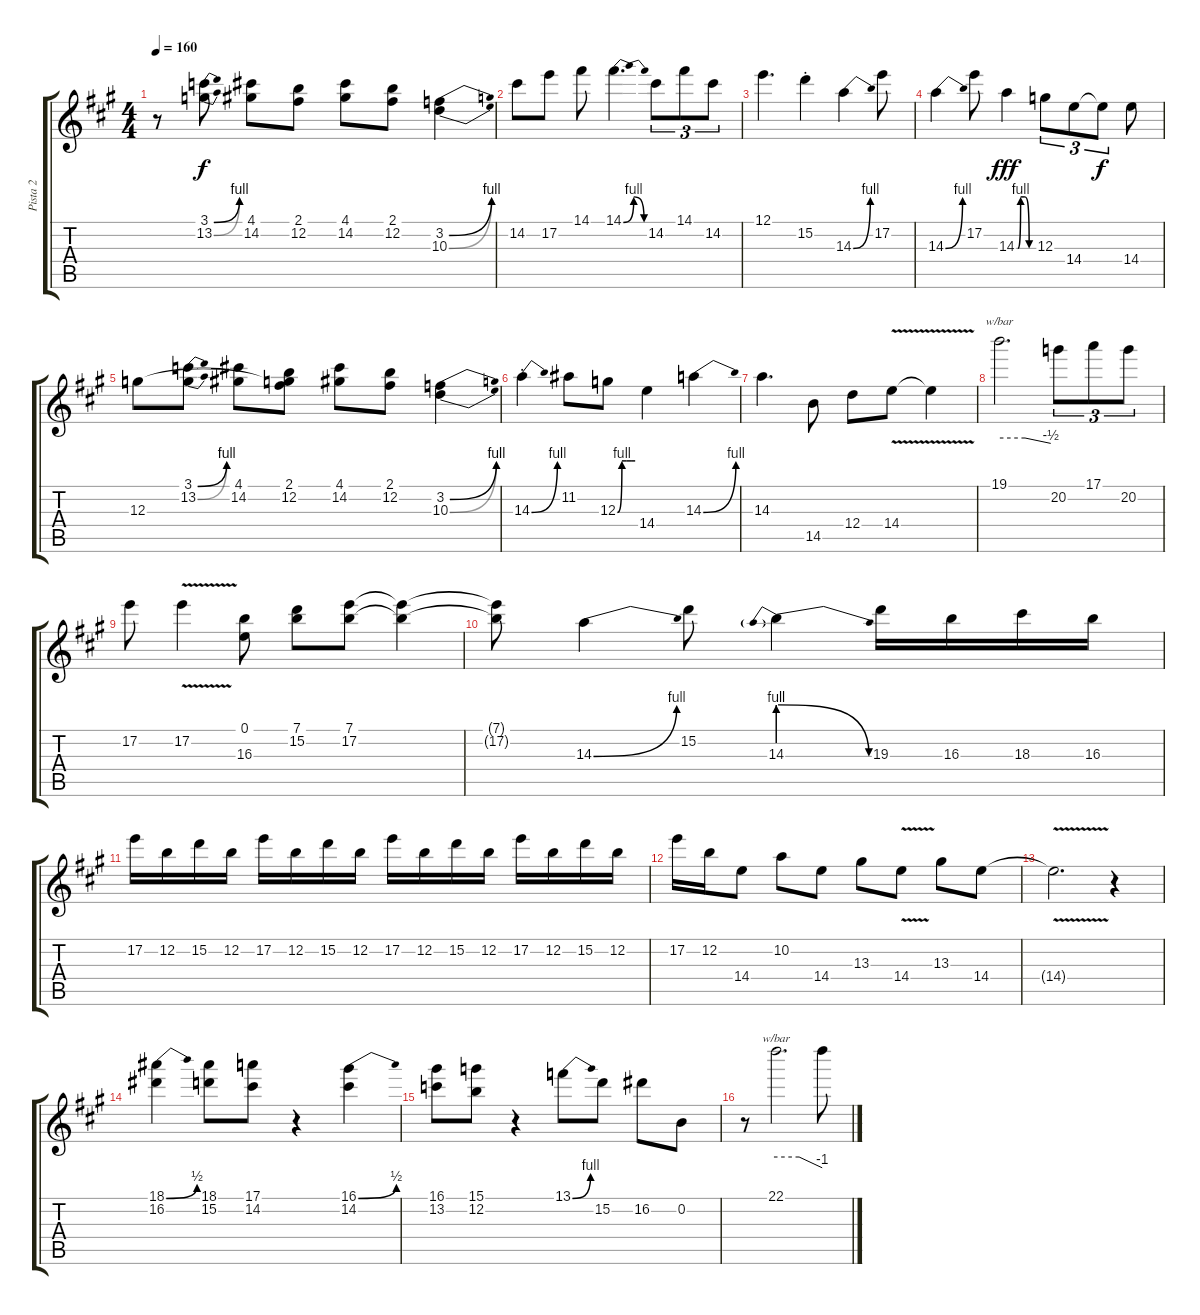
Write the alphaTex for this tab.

\track ("Pista 2" "Pista 2") {instrument distortionguitar}
\staff {score tabs}
\tuning (E4 B3 G3 D3 A2 E2) {hide}
\ts (4 4)
\tempo 160
\clef g2
\ks a
r.8{dy f} (3.1{be (bend 0 0 60 4)} 13.2{be (bend 0 0 60 4)}).8 (4.1 14.2).8 (2.1 12.2).8 (4.1 14.2).8 (2.1 12.2).8 (3.2{be (bend 0 0 60 4)} 10.3{be (bend 0 0 60 4)}).4 |
14.2.8 17.2.8 14.1.8 14.1{be (bendrelease 0 0 15 4 45 4 60 0)}.4{d} 14.2.8{tu (3 2)} 14.1.8{tu (3 2)} 14.2.8{tu (3 2)} |
12.1.4{d} 15.2{st}.4 14.3{be (bend 0 0 60 4)}.4 17.2.8 |
14.3{be (bend 0 0 60 4)}.4 17.2.8 14.3{be (custom 0 0 5 0 15 4 30 4 45 0 55 0 60 0)}.4{dy fff} 12.3.8{tu (3 2)} 14.4.8{tu (3 2)} 14.4{t}.8{tu (3 2) dy f} 14.4.8 |
12.3.8 (3.1{be (bend 0 0 60 4)} 13.2{be (bend 0 0 60 4)}).8 (4.1 14.2).8 (2.1 12.2 12.3{t}).8 (4.1 14.2).8 (2.1 12.2).8 (3.2{be (bend 0 0 60 4)} 10.3{be (bend 0 0 60 4)}).4 |
14.3{be (bend 0 0 60 4) st}.4 11.2.8 12.3{be (custom 0 0 15 4 30 4 46 4 60 4)}.8 14.4.4 14.3{be (bend 0 0 60 4)}.4 |
14.3.4{d} 14.5.8 12.4.8 14.4{v}.8 14.4{t}.4 |
19.1.2{d tbe (custom default 0 0 30 0 60 -2)} 20.2.8{tu (3 2)} 17.1.8{tu (3 2)} 20.2.8{tu (3 2)} |
17.2.8 17.2{v}.4 (0.1 16.3).8 (7.1 15.2).8 (7.1 17.2).8 (7.1{t} 17.2{t}).4 |
(7.1{t} 17.2{t}).8 14.3{be (bend 0 0 60 4)}.4 15.2.8 14.3{be (prebendrelease 0 4 60 0)}.4 19.3.16 16.3.16 18.3.16 16.3.16 |
17.2.16 12.2.16 15.2.16 12.2.16 17.2.16 12.2.16 15.2.16 12.2.16 17.2.16 12.2.16 15.2.16 12.2.16 17.2.16 12.2.16 15.2.16 12.2.16 |
17.2.16 12.2.16 14.4.8 10.2.8 14.4.8 13.3.8 14.4{v}.8 13.3.8 14.4.8 |
14.4{v t}.2{d} r.4 |
(18.1{be (bend 0 0 60 2)} 16.2).4 (18.1 15.2).8 (17.1 14.2).8 r.4 (16.1{be (bend 0 0 60 2)} 14.2).4 |
(16.1 13.2).8 (15.1 12.2).8 r.4 13.1{be (bend 0 0 60 4)}.8 15.2.8 16.2.8 0.2.8 |
r.8 22.1.2{d tbe (custom default 0 0 30 0 60 -4)} 22.1{t}.8
